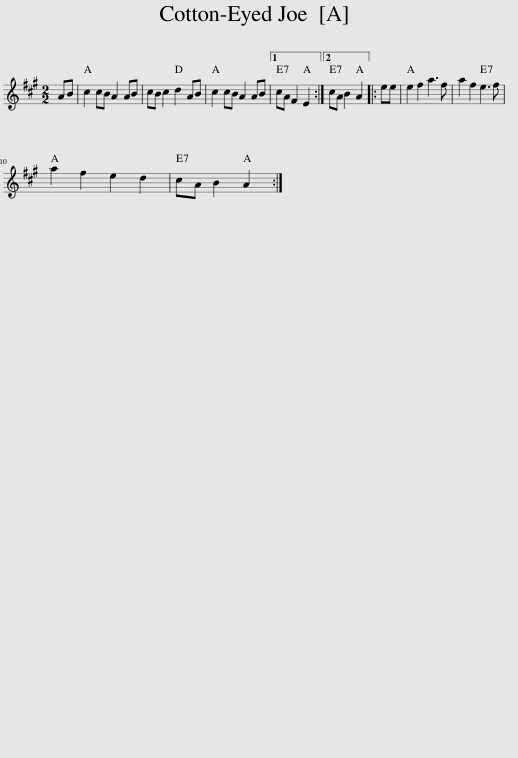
X:1
L:1/8
M:2/2
I:linebreak $
K:A
V:1 treble
V:1
 AB | c2 cB A2 AB | cB c2 d2 AB | c2 cB A2 AB |1 cA F2 E2 :|2 %5
 cA B2 A2 |: ee | e2 f2 a3 f | a2 f2 e3 f |$ a2 f2 e2 d2 | %10
 cA B2 A2 :| %11
